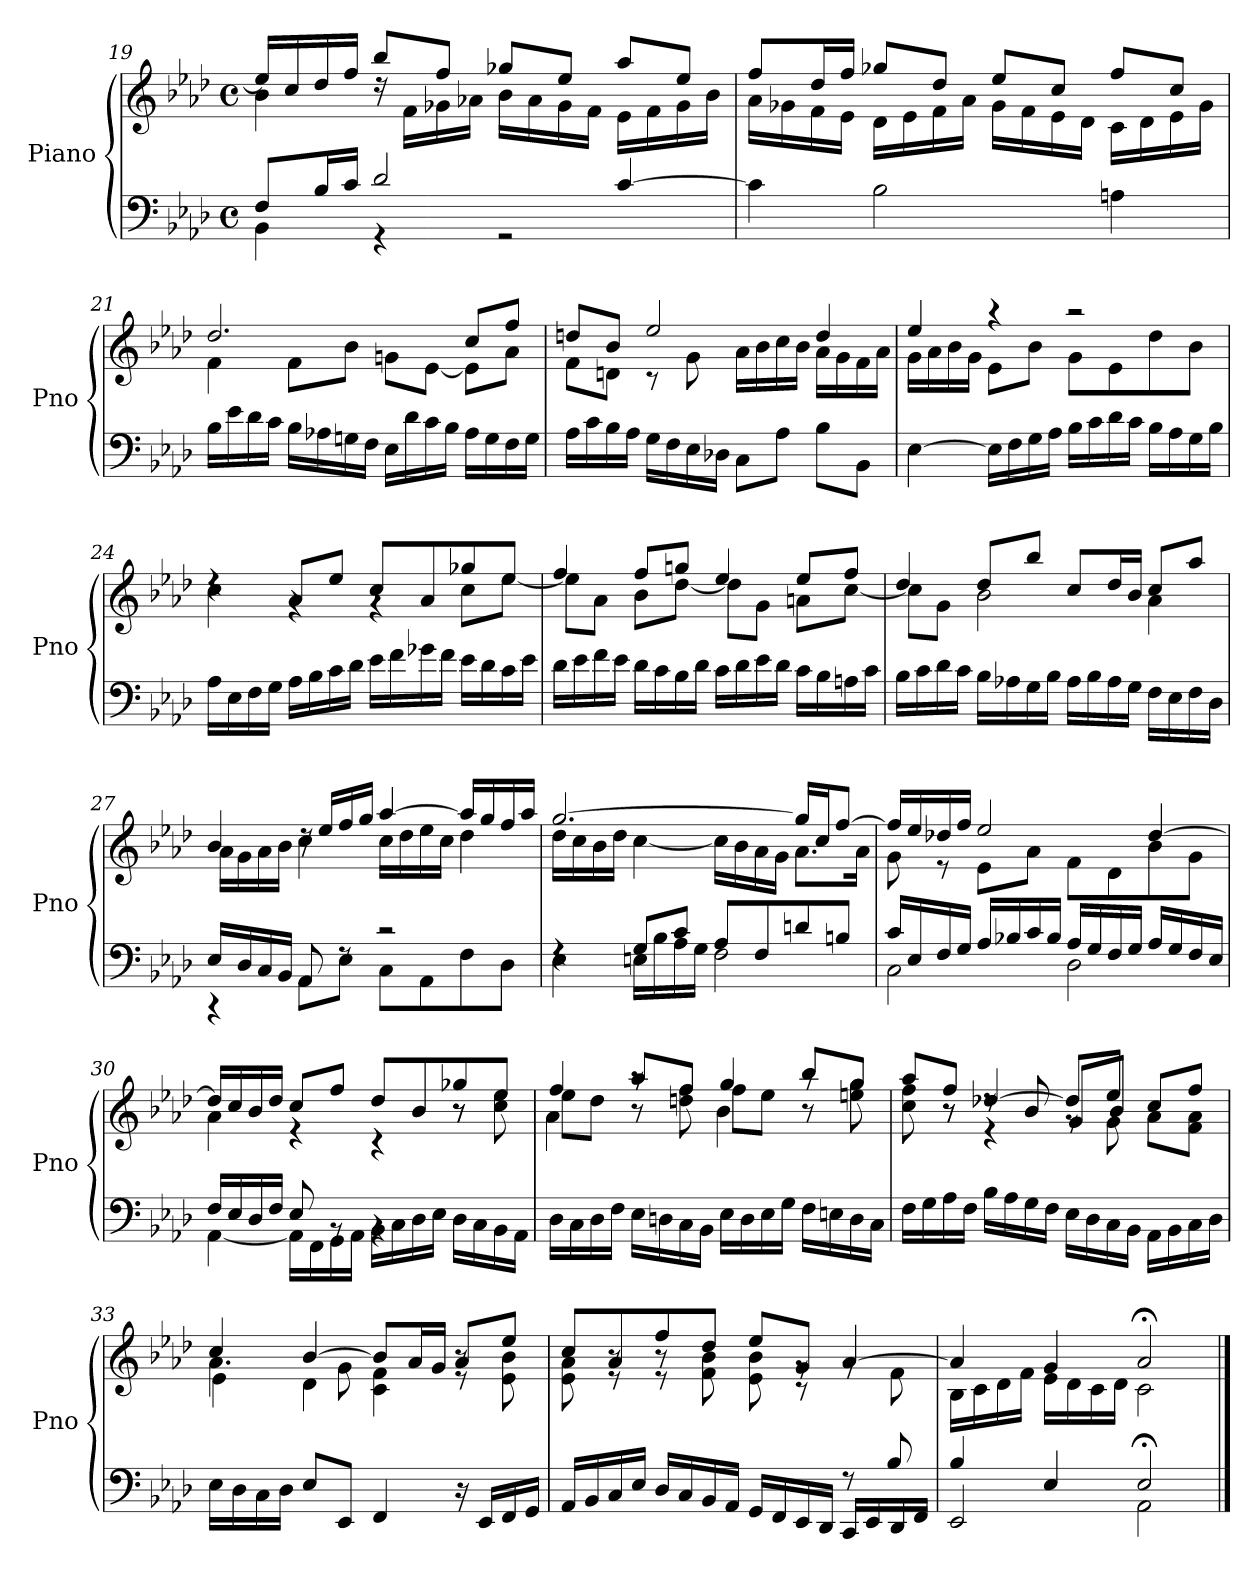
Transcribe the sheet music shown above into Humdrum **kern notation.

**kern	**kern
*part1	*part1
*staff2	*staff1
*I"Piano	*
*I'Pno	*
!!LO:PB:g=z
*clefF4	*clefG2
*k[b-e-a-d-]	*k[b-e-a-d-]
*M4/4	*M4/4
*met(c)	*met(c)
=19	=19
*^	*^
8F/L	4BB-\	16ee-/LL]	4b-\
.	.	16cc/	.
16B-/L	.	16dd-/	.
16c/JJ	.	16ff/JJ	.
2d-/	4r	8bb-/L	16rdd
.	.	.	16f\LL
.	.	8ff/J	16g-X\
.	.	.	16a-X\JJ
.	2r	8gg-X/L	16b-\LL
.	.	.	16a-\
.	.	8ee-/J	16g-\
.	.	.	16f\JJ
[4c/	.	8aa-/L	16e-\LL
.	.	.	16f\
.	.	8ee-/J	16g-\
.	.	.	16b-\JJ
*v	*v	*	*
=20	=20	=20
4c\]	8ff/L	16a-\LL
.	.	16g-X\
.	16dd-/L	16f\
.	16ff/JJ	16e-\JJ
2B-\	8gg-X/L	16d-\LL
.	.	16e-\
.	8dd-/J	16f\
.	.	16a-\JJ
.	8ee-/L	16g-\LL
.	.	16f\
.	8cc/J	16e-\
.	.	16d-\JJ
4An\	8ff/L	16c\LL
.	.	16d-\
.	8cc/J	16e-\
.	.	16g-\JJ
!!LO:LB:g=z	!!
=21	=21	=21
16B-\LL	2.dd-/	4f\
16e-\	.	.
16d-\	.	.
16c\JJ	.	.
16B-\LL	.	8f\L
16A-X\	.	.
16Gn\	.	8b-\J
16F\JJ	.	.
16E-\LL	.	8gn\L
16d-\	.	.
16c\	.	[8e-\J
16B-\JJ	.	.
16A-\LL	8cc/L	8e-\L]
16G\	.	.
16F\	8ff/J	8a-\J
16G\JJ	.	.
!!LO:LB:g=z	!!
=22	=22	=22
16A-\LL	8ddn/L	8f\L
16c\	.	.
16B-\	8b-/J	8dn\J
16A-\JJ	.	.
16G\LL	2ee-/	8r
16F\	.	.
16E-\	.	8g\
16D-X\JJ	.	.
8C\L	.	16a-\LL
.	.	16b-\
8A-\J	.	16cc\
.	.	16b-\JJ
8B-\L	4dd/	16a-\LL
.	.	16g\
8BB-\J	.	16f\
.	.	16a-\JJ
=23	=23	=23
[4E-\	4ee-/	16g\LL
.	.	16a-\
.	.	16b-\
.	.	16g\JJ
16E-\LL]	4r	8e-\L
16F\	.	.
16G\	.	8b-\J
16A-\JJ	.	.
16B-\LL	2r	8g\L
16c\	.	.
16d-\	.	8e-\
16c\JJ	.	.
16B-\LL	.	8dd-\
16A-\	.	.
16G\	.	8b-\J
16B-\JJ	.	.
!!LO:LB:g=z	!!
=24	=24	=24
16A-\LL	4rdd	4cc\
16E-\	.	.
16F\	.	.
16G\JJ	.	.
16A-\LL	8a-/L	4rg
16B-\	.	.
16c\	8ee-/J	.
16d-\JJ	.	.
16e-\LL	8cc/L	4rg
16f\	.	.
16g-X\	8a-/	.
16f\JJ	.	.
16e-\LL	8gg-X/	8cc\L
16d-\	.	.
16c\	8ee-/J	[8ee-\J
16e-\JJ	.	.
!!LO:LB:g=z	!!
=25	=25	=25
16d-\LL	4ff/	8ee-\L]
16e-\	.	.
16f\	.	8a-\J
16e-\JJ	.	.
16d-\LL	8ff/L	8b-\L
16c\	.	.
16B-\	8ggn/J	[8dd-\J
16d-\JJ	.	.
16c\LL	4ee-/	8dd-\L]
16d-\	.	.
16e-\	.	8g\J
16d-\JJ	.	.
16c\LL	8ee-/L	8an\L
16B-\	.	.
16An\	8ff/J	[8cc\J
16c\JJ	.	.
=26	=26	=26
16B-\LL	4dd-/	8cc\L]
16c\	.	.
16d-\	.	8g\J
16c\JJ	.	.
16B-\LL	8dd-/L	2b-\
16A-X\	.	.
16G\	8bb-/J	.
16B-\JJ	.	.
16A-\LL	8cc/L	.
16B-\	.	.
16A-\	16dd-/L	.
16G\JJ	16b-/JJ	.
16F\LL	8cc/L	4a-\
16E-\	.	.
16F\	8aa-/J	.
16D-\JJ	.	.
!!LO:LB:g=z	!!
=27	=27	=27
*^	*	*
16E-/LL	4r	4b-/	16a-\LL
16D-/	.	.	16g\
16C/	.	.	16a-\
16BB-/JJ	.	.	16b-\JJ
8AA-/	8AA-\L	16rdd	4cc\
.	.	16ee-/LL	.
8rF	8E-\J	16ff/	.
.	.	16gg/JJ	.
2r	8C\L	[4aa-/	16cc\LL
.	.	.	16dd-\
.	8AA-\	.	16ee-\
.	.	.	16cc\JJ
.	8F\	16aa-/LL]	4dd-\
.	.	16gg/	.
.	8D-\J	16ff/	.
.	.	16aa-/JJ	.
=28	=28	=28	=28
4rF	4E-\	[2.gg/	16dd-\LL
.	.	.	16cc\
.	.	.	16b-\
.	.	.	16dd-\JJ
8G/L	16En\LL	.	[4cc\
.	16B-\	.	.
8c/J	16A-\	.	.
.	16G\JJ	.	.
8A-/L	2F\	.	16cc\LL]
.	.	.	16b-\
8F/	.	.	16a-\
.	.	.	16g\JJ
8dn/	.	16gg/LL]	8.a-\L
.	.	16cc/J	.
8Bn/J	.	[8ff/J	.
.	.	.	16a-\Jk
!!LO:PB:g=z	!!
=29	=29	=29	=29
16c/LL	2C\	16ff/LL]	8g\
16E-/	.	16ee-/	.
16F/	.	16dd-X/	8r
16G/JJ	.	16ff/JJ	.
16A-/LL	.	2ee-/	8e-\L
16B-X/	.	.	.
16c/	.	.	8a-\J
16B-/JJ	.	.	.
16A-/LL	2D-\	.	8f\L
16G/	.	.	.
16F/	.	.	8d-\
16G/JJ	.	.	.
16A-/LL	.	[4dd-/	8b-\
16G/	.	.	.
16F/	.	.	8g\J
16E-/JJ	.	.	.
!!LO:LB:g=z
=30	=30	=30	=30
*	*	*	*^
16F/LL	[4AA-\	16dd-/LL]	4a-\	2.ryy
16E-/	.	16cc/	.	.
16D-/	.	16b-/	.	.
16F/JJ	.	16dd-/JJ	.	.
8E-/	16AA-\LL]	8cc/L	4r	.
.	16FF\	.	.	.
8rBB	16GG\	8ff/J	.	.
.	16AA-\JJ	.	.	.
4rBB	16BB-\LL	8dd-/L	4r	.
.	16C\	.	.	.
.	16D-\	8b-/	.	.
.	16E-\JJ	.	.	.
16D-\LL	4ryy	8gg-X/	8r	8r
16C\	.	.	.	.
16BB-\	.	8ee-/J	8cc\ 8ee-\	8ryy
16AA-\JJ	.	.	.	.
*v	*v	*	*	*
=31	=31	=31	=31
16D-\LL	4ff/	8ee-\L	4a-\
16C\	.	.	.
16D-\	.	8dd-\J	.
16F\JJ	.	.	.
16E-\LL	8aa-/L	8raa	8r
16Dn\	.	.	.
16C\	8ff/J	8ddn\ 8ff\	8ryy
16BB-\JJ	.	.	.
16E-\LL	4gg/	8ff\L	4b-\
16D\	.	.	.
16E-\	.	8ee-\J	.
16G\JJ	.	.	.
16F\LL	8bb-/L	8raa	8r
16En\	.	.	.
16D\	8gg/J	8een\ 8gg\	8ryy
16C\JJ	.	.	.
!!LO:LB:g=z	!!	!!
=32	=32	=32	=32
16F\LL	8aa-/L	8cc\ 8ff\	8ryy
16G\	.	.	.
16A-\	8ff/J	8r	8r
16F\JJ	.	.	.
16B-\LL	[4dd-X/	8rdd	4re
16A-\	.	.	.
16G\	.	8b-/	.
16F\JJ	.	.	.
16E-\LL	8dd-/L]	8g/L	8rg
16D-\	.	.	.
16C\	8ee-/J	8b-/J	8g\
16BB-\JJ	.	.	.
16AA-\LL	8cc/L	8a-\L	4ryy
16BB-\	.	.	.
16C\	8ff/J	8f\ 8a-\J	.
16D-\JJ	.	.	.
!!LO:LB:g=z	!!	!!
=33	=33	=33	=33
16E-\LL	4cc/	4.a-\	4e-\
16D-\	.	.	.
16C\	.	.	.
16D-\JJ	.	.	.
8E-/L	[4b-/	.	4d-\
8EE-/J	.	8g\	.
4FF/	8b-/L]	4c\ 4f\	4ryy
.	16a-/L	.	.
.	16g/JJ	.	.
16r	8a-/L	8r	8re
16EE-/LL	.	.	.
16FF/	8ee-/J	8e-\ 8b-\	8ryy
16GG/JJ	.	.	.
=34	=34	=34	=34
*^	*	*	*
16AA-/LL	2.ryy	8cc/L	8e-\ 8a-\	8ryy
16BB-/	.	.	.	.
16C/	.	8a-/	8r	8re
16E-/JJ	.	.	.	.
16D-/LL	.	8ff/	8r	8re
16C/	.	.	.	.
16BB-/	.	8dd-/J	8f\ 8b-\	4ryy
16AA-/JJ	.	.	.	.
16GG/LL	.	8ee-/L	8e-\ 8b-\	.
16FF/	.	.	.	.
16EE-/	.	8g/J	8rg	8rc
16DD-/JJ	.	.	.	.
16CC/LL	8rF	[4a-/	8rg	4ryy
16EE-/	.	.	.	.
16DD-/	8B-/	.	8f\	.
16FF/JJ	.	.	.	.
*	*	*	*v	*v
=35	=35	=35	=35
2EE-/	4B-/	4a-/]	16B-\LL
.	.	.	16c\
.	.	.	16d-\
.	.	.	16f\JJ
.	4E-/	4g/	16e-\LL
.	.	.	16d-\
.	.	.	16c\
.	.	.	16d-\JJ
2AA-;\	2E-/	2a-;</	2c\
*v	*v	*	*
*	*v	*v
==	==
*-	*-
